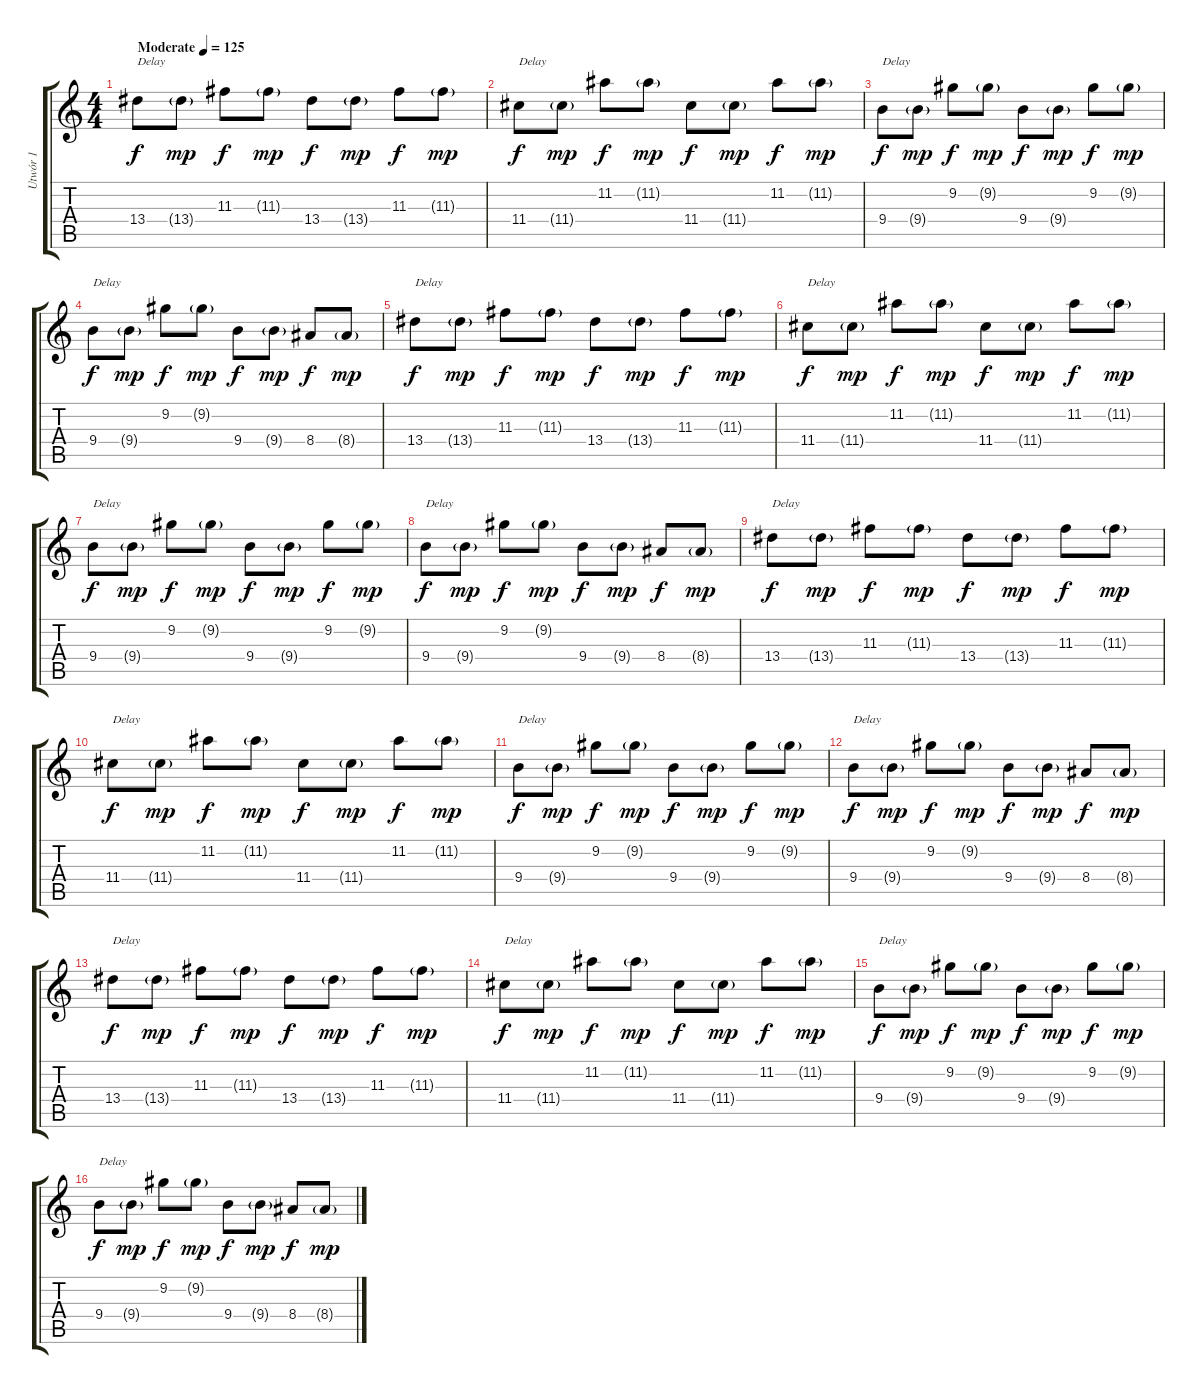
\track ("Utwór 1" "Utwór 1") {instrument overdrivenguitar}
\staff {score tabs}
\tuning (E4 B3 G3 D3 A2 D2) {hide}
\ts (4 4)
\tempo (125 "Moderate")
\clef g2
\ks c
13.4.8{txt "Delay" dy f instrument electricguitarclean} 13.4{g}.8{dy mp} 11.3.8{dy f} 11.3{g}.8{dy mp} 13.4.8{dy f} 13.4{g}.8{dy mp} 11.3.8{dy f} 11.3{g}.8{dy mp} |
11.4.8{txt "Delay" dy f instrument electricguitarclean} 11.4{g}.8{dy mp} 11.2.8{dy f} 11.2{g}.8{dy mp} 11.4.8{dy f} 11.4{g}.8{dy mp} 11.2.8{dy f} 11.2{g}.8{dy mp} |
9.4.8{txt "Delay" dy f instrument electricguitarclean} 9.4{g}.8{dy mp} 9.2.8{dy f} 9.2{g}.8{dy mp} 9.4.8{dy f} 9.4{g}.8{dy mp} 9.2.8{dy f} 9.2{g}.8{dy mp} |
9.4.8{txt "Delay" dy f instrument electricguitarclean} 9.4{g}.8{dy mp} 9.2.8{dy f} 9.2{g}.8{dy mp} 9.4.8{dy f} 9.4{g}.8{dy mp} 8.4.8{dy f} 8.4{g}.8{dy mp} |
13.4.8{txt "Delay" dy f instrument electricguitarclean} 13.4{g}.8{dy mp} 11.3.8{dy f} 11.3{g}.8{dy mp} 13.4.8{dy f} 13.4{g}.8{dy mp} 11.3.8{dy f} 11.3{g}.8{dy mp} |
11.4.8{txt "Delay" dy f instrument electricguitarclean} 11.4{g}.8{dy mp} 11.2.8{dy f} 11.2{g}.8{dy mp} 11.4.8{dy f} 11.4{g}.8{dy mp} 11.2.8{dy f} 11.2{g}.8{dy mp} |
9.4.8{txt "Delay" dy f instrument electricguitarclean} 9.4{g}.8{dy mp} 9.2.8{dy f} 9.2{g}.8{dy mp} 9.4.8{dy f} 9.4{g}.8{dy mp} 9.2.8{dy f} 9.2{g}.8{dy mp} |
9.4.8{txt "Delay" dy f instrument electricguitarclean} 9.4{g}.8{dy mp} 9.2.8{dy f} 9.2{g}.8{dy mp} 9.4.8{dy f} 9.4{g}.8{dy mp} 8.4.8{dy f} 8.4{g}.8{dy mp} |
13.4.8{txt "Delay" dy f instrument electricguitarclean} 13.4{g}.8{dy mp} 11.3.8{dy f} 11.3{g}.8{dy mp} 13.4.8{dy f} 13.4{g}.8{dy mp} 11.3.8{dy f} 11.3{g}.8{dy mp} |
11.4.8{txt "Delay" dy f instrument electricguitarclean} 11.4{g}.8{dy mp} 11.2.8{dy f} 11.2{g}.8{dy mp} 11.4.8{dy f} 11.4{g}.8{dy mp} 11.2.8{dy f} 11.2{g}.8{dy mp} |
9.4.8{txt "Delay" dy f instrument electricguitarclean} 9.4{g}.8{dy mp} 9.2.8{dy f} 9.2{g}.8{dy mp} 9.4.8{dy f} 9.4{g}.8{dy mp} 9.2.8{dy f} 9.2{g}.8{dy mp} |
9.4.8{txt "Delay" dy f instrument electricguitarclean} 9.4{g}.8{dy mp} 9.2.8{dy f} 9.2{g}.8{dy mp} 9.4.8{dy f} 9.4{g}.8{dy mp} 8.4.8{dy f} 8.4{g}.8{dy mp} |
13.4.8{txt "Delay" dy f instrument electricguitarclean} 13.4{g}.8{dy mp} 11.3.8{dy f} 11.3{g}.8{dy mp} 13.4.8{dy f} 13.4{g}.8{dy mp} 11.3.8{dy f} 11.3{g}.8{dy mp} |
11.4.8{txt "Delay" dy f instrument electricguitarclean} 11.4{g}.8{dy mp} 11.2.8{dy f} 11.2{g}.8{dy mp} 11.4.8{dy f} 11.4{g}.8{dy mp} 11.2.8{dy f} 11.2{g}.8{dy mp} |
9.4.8{txt "Delay" dy f instrument electricguitarclean} 9.4{g}.8{dy mp} 9.2.8{dy f} 9.2{g}.8{dy mp} 9.4.8{dy f} 9.4{g}.8{dy mp} 9.2.8{dy f} 9.2{g}.8{dy mp} |
9.4.8{txt "Delay" dy f instrument electricguitarclean} 9.4{g}.8{dy mp} 9.2.8{dy f} 9.2{g}.8{dy mp} 9.4.8{dy f} 9.4{g}.8{dy mp} 8.4.8{dy f} 8.4{g}.8{dy mp}
